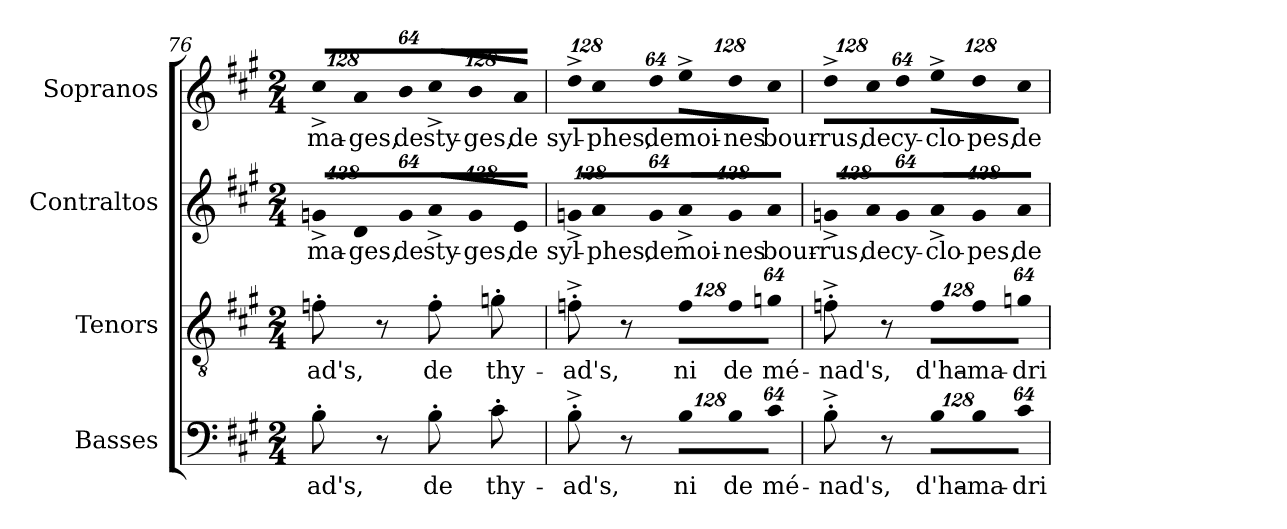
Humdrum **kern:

**kern	**text	**kern	**text	**kern	**text	**kern	**text
*part4	*part4	*part3	*part3	*part2	*part2	*part1	*part1
*staff4	*staff4	*staff3	*staff3	*staff2	*staff2	*staff1	*staff1
*I"Basses	*	*I"Tenors	*	*I"Contraltos	*	*I"Sopranos	*
*I'B.	*	*I'T.	*	*I'C.	*	*I'S.	*
!!LO:LB:g=z
*clefF4	*	*clefGv2	*	*clefG2	*	*clefG2	*
*	*	*ITrd7c12	*	*	*	*	*
*k[f#c#g#]	*	*k[f#c#g#]	*	*k[f#c#g#]	*	*k[f#c#g#]	*
*A:	*	*A:	*	*A:	*	*A:	*
*M2/4	*	*M2/4	*	*M2/4	*	*M2/4	*
=76	=76	=76	=76	=76	=76	=76	=76
!	!LO:LY:b:color=#000000	!	!	!	!	!	!
!	!	!	!LO:LY:b:color=#000000	!	!	!	!
*	*	*	*	*Xbrackettup	*	*	*
!	!	!	!	!LO:N:vis=8	!	!	!
!	!	!	!	!	!LO:LY:b:color=#000000	!	!
*	*	*	*	*	*	*Xbrackettup	*
!	!	!	!	!	!	!LO:N:vis=8	!
!	!	!	!	!	!	!	!LO:LY:b:color=#000000
8B'i\	-ad's,	8Fn'i\	-ad's,	1024%85gn^i/L	ma-	1024%85cc#^i/L	ma-
!	!	!	!	!LO:N:vis=8	!	!	!
!	!	!	!	!	!LO:LY:b:color=#000000	!LO:N:vis=8	!
!	!	!	!	!	!	!	!LO:LY:b:color=#000000
.	.	.	.	1024%85di/	-ges,	1024%85ai/	-ges,
8r	.	8r	.	.	.	.	.
!	!	!	!	!LO:N:vis=8	!	!	!
!	!	!	!	!	!LO:LY:b:color=#000000	!LO:N:vis=8	!
!	!	!	!	!	!	!	!LO:LY:b:color=#000000
.	.	.	.	512%43gi/J	de	512%43bi/J	de
!	!LO:LY:b:color=#000000	!	!	!	!	!	!
!	!	!	!LO:LY:b:color=#000000	!LO:N:vis=8	!	!	!
!	!	!	!	!	!LO:LY:b:color=#000000	!LO:N:vis=8	!
!	!	!	!	!	!	!	!LO:LY:b:color=#000000
8B'i\	de	8F'i\	de	1024%85a^i/L	sty-	1024%85cc#^i/L	sty-
!	!	!	!	!LO:N:vis=8	!	!	!
!	!	!	!	!	!LO:LY:b:color=#000000	!LO:N:vis=8	!
!	!	!	!	!	!	!	!LO:LY:b:color=#000000
.	.	.	.	1024%85gi/	-ges,	1024%85bi/	-ges,
!	!LO:LY:b:color=#000000	!	!	!	!	!	!
!	!	!	!LO:LY:b:color=#000000	!	!	!	!
8c#'i\	thy-	8Gn'i\	thy-	.	.	.	.
!	!	!	!	!LO:N:vis=8	!	!	!
!	!	!	!	!	!LO:LY:b:color=#000000	!LO:N:vis=8	!
!	!	!	!	!	!	!	!LO:LY:b:color=#000000
.	.	.	.	512%43ei/J	de	512%43ai/J	de
=77	=77	=77	=77	=77	=77	=77	=77
!	!LO:LY:b:color=#000000	!	!	!	!	!	!
!	!	!	!LO:LY:b:color=#000000	!LO:N:vis=8	!	!	!
!	!	!	!	!	!LO:LY:b:color=#000000	!LO:N:vis=8	!
!	!	!	!	!	!	!	!LO:LY:b:color=#000000
8B'^i\	-ad's,	8Fn'^i\	-ad's,	1024%85gn^i/L	syl-	1024%85dd^i\L	syl-
!	!	!	!	!LO:N:vis=8	!	!	!
!	!	!	!	!	!LO:LY:b:color=#000000	!LO:N:vis=8	!
!	!	!	!	!	!	!	!LO:LY:b:color=#000000
.	.	.	.	1024%85ai/	-phes,	1024%85cc#i\	-phes,
8r	.	8r	.	.	.	.	.
!	!	!	!	!LO:N:vis=8	!	!	!
!	!	!	!	!	!LO:LY:b:color=#000000	!LO:N:vis=8	!
!	!	!	!	!	!	!	!LO:LY:b:color=#000000
.	.	.	.	512%43gi/J	de	512%43ddi\J	de
*Xbrackettup	*	*	*	*	*	*	*
!LO:N:vis=8	!	!	!	!	!	!	!
!	!LO:LY:b:color=#000000	!	!	!	!	!	!
*	*	*Xbrackettup	*	*	*	*	*
!	!	!LO:N:vis=8	!	!	!	!	!
!	!	!	!LO:LY:b:color=#000000	!LO:N:vis=8	!	!	!
!	!	!	!	!	!LO:LY:b:color=#000000	!LO:N:vis=8	!
!	!	!	!	!	!	!	!LO:LY:b:color=#000000
1024%85Bi\L	ni	1024%85Fi\L	ni	1024%85a^i/L	moi-	1024%85ee^i\L	moi-
!LO:N:vis=8	!	!	!	!	!	!	!
!	!LO:LY:b:color=#000000	!LO:N:vis=8	!	!	!	!	!
!	!	!	!LO:LY:b:color=#000000	!LO:N:vis=8	!	!	!
!	!	!	!	!	!LO:LY:b:color=#000000	!LO:N:vis=8	!
!	!	!	!	!	!	!	!LO:LY:b:color=#000000
1024%85Bi\	de	1024%85Fi\	de	1024%85gi/	-nes	1024%85ddi\	-nes
!LO:N:vis=8	!	!	!	!	!	!	!
!	!LO:LY:b:color=#000000	!LO:N:vis=8	!	!	!	!	!
!	!	!	!LO:LY:b:color=#000000	!LO:N:vis=8	!	!	!
!	!	!	!	!	!LO:LY:b:color=#000000	!LO:N:vis=8	!
!	!	!	!	!	!	!	!LO:LY:b:color=#000000
512%43c#i\J	mé-	512%43Gni\J	mé-	512%43ai/J	bour-	512%43cc#i\J	bour-
=78	=78	=78	=78	=78	=78	=78	=78
!	!LO:LY:b:color=#000000	!	!	!	!	!	!
!	!	!	!LO:LY:b:color=#000000	!LO:N:vis=8	!	!	!
!	!	!	!	!	!LO:LY:b:color=#000000	!LO:N:vis=8	!
!	!	!	!	!	!	!	!LO:LY:b:color=#000000
8B'^i\	-nad's,	8Fn'^i\	-nad's,	1024%85gn^i/L	-rus,	1024%85dd^i\L	-rus,
!	!	!	!	!LO:N:vis=8	!	!	!
!	!	!	!	!	!LO:LY:b:color=#000000	!LO:N:vis=8	!
!	!	!	!	!	!	!	!LO:LY:b:color=#000000
.	.	.	.	1024%85ai/	de	1024%85cc#i\	de
8r	.	8r	.	.	.	.	.
!	!	!	!	!LO:N:vis=8	!	!	!
!	!	!	!	!	!LO:LY:b:color=#000000	!LO:N:vis=8	!
!	!	!	!	!	!	!	!LO:LY:b:color=#000000
.	.	.	.	512%43gi/J	cy-	512%43ddi\J	cy-
!LO:N:vis=8	!	!	!	!	!	!	!
!	!LO:LY:b:color=#000000	!LO:N:vis=8	!	!	!	!	!
!	!	!	!LO:LY:b:color=#000000	!LO:N:vis=8	!	!	!
!	!	!	!	!	!LO:LY:b:color=#000000	!LO:N:vis=8	!
!	!	!	!	!	!	!	!LO:LY:b:color=#000000
1024%85Bi\L	d'ha-	1024%85Fi\L	d'ha-	1024%85a^i/L	-clo-	1024%85ee^i\L	-clo-
!LO:N:vis=8	!	!	!	!	!	!	!
!	!LO:LY:b:color=#000000	!LO:N:vis=8	!	!	!	!	!
!	!	!	!LO:LY:b:color=#000000	!LO:N:vis=8	!	!	!
!	!	!	!	!	!LO:LY:b:color=#000000	!LO:N:vis=8	!
!	!	!	!	!	!	!	!LO:LY:b:color=#000000
1024%85Bi\	-ma-	1024%85Fi\	-ma-	1024%85gi/	-pes,	1024%85ddi\	-pes,
!LO:N:vis=8	!	!	!	!	!	!	!
!	!LO:LY:b:color=#000000	!LO:N:vis=8	!	!	!	!	!
!	!	!	!LO:LY:b:color=#000000	!LO:N:vis=8	!	!	!
!	!	!	!	!	!LO:LY:b:color=#000000	!LO:N:vis=8	!
!	!	!	!	!	!	!	!LO:LY:b:color=#000000
512%43c#i\J	-dri-	512%43Gni\J	-dri-	512%43ai/J	de	512%43cc#i\J	de
=	=	=	=	=	=	=	=
*-	*-	*-	*-	*-	*-	*-	*-
